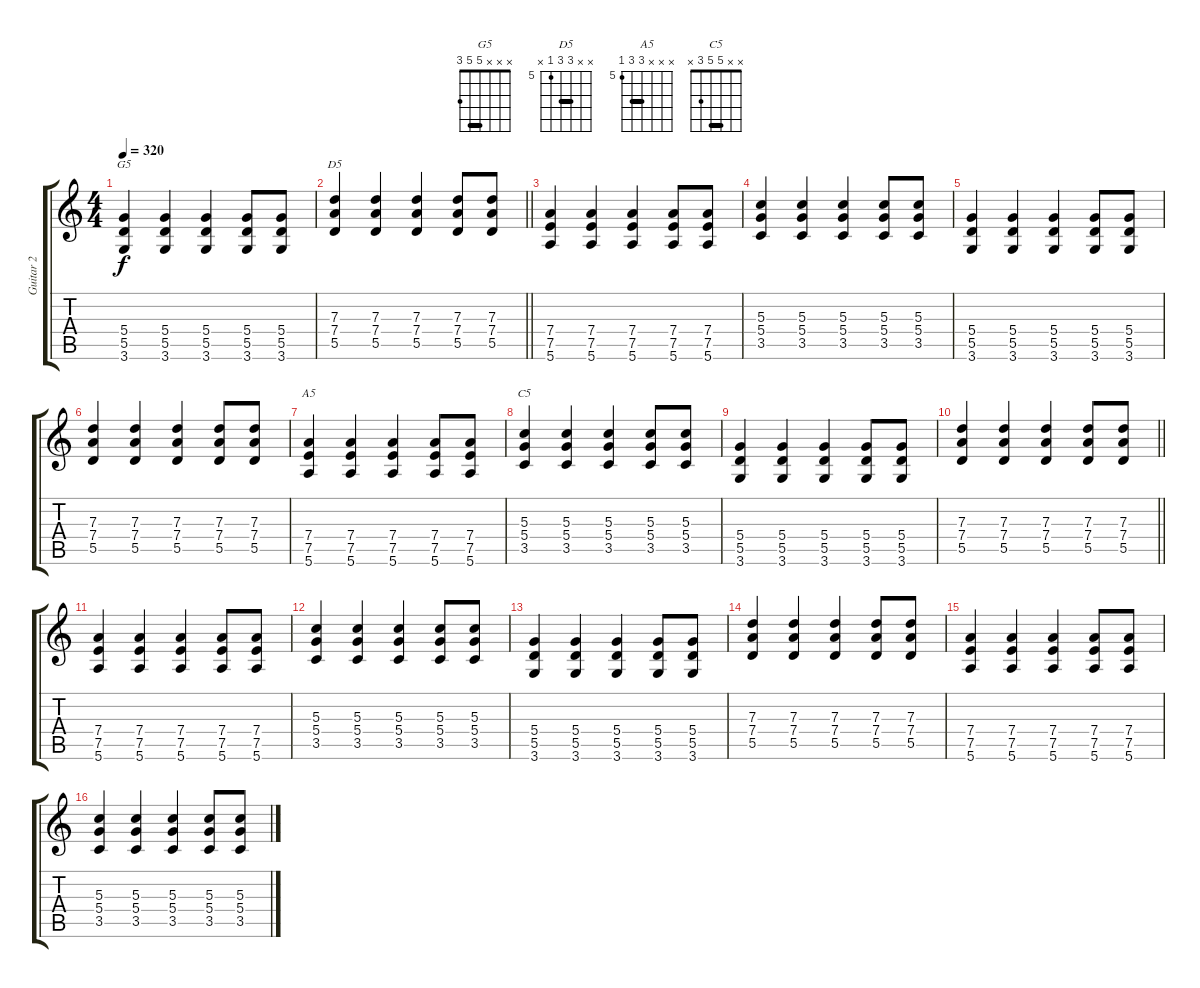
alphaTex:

\track ("Guitar 2" "Guitar 2") {instrument acousticguitarsteel}
\staff {score tabs}
\tuning (E4 B3 G3 D3 A2 E2) {hide}
\chord ("G5" x x x 5 5 3) {barre 5}
\chord ("D5" x x 7 7 5 x) {firstfret 5 barre 7}
\chord ("A5" x x x 7 7 5) {firstfret 5 barre 7}
\chord ("C5" x x 5 5 3 x) {barre 5}
\ts (4 4)
\tempo 320
\clef g2
\ks c
(5.4 5.5 3.6).4{ch "G5" dy f} (5.4 5.5 3.6).4 (5.4 5.5 3.6).4 (5.4 5.5 3.6).8 (5.4 5.5 3.6).8 |
\barLineRight lightlight
(7.3 7.4 5.5).4{ch "D5"} (7.3 7.4 5.5).4 (7.3 7.4 5.5).4 (7.3 7.4 5.5).8 (7.3 7.4 5.5).8 |
(7.4 7.5 5.6).4 (7.4 7.5 5.6).4 (7.4 7.5 5.6).4 (7.4 7.5 5.6).8 (7.4 7.5 5.6).8 |
(5.3 5.4 3.5).4 (5.3 5.4 3.5).4 (5.3 5.4 3.5).4 (5.3 5.4 3.5).8 (5.3 5.4 3.5).8 |
(5.4 5.5 3.6).4 (5.4 5.5 3.6).4 (5.4 5.5 3.6).4 (5.4 5.5 3.6).8 (5.4 5.5 3.6).8 |
(7.3 7.4 5.5).4 (7.3 7.4 5.5).4 (7.3 7.4 5.5).4 (7.3 7.4 5.5).8 (7.3 7.4 5.5).8 |
(7.4 7.5 5.6).4{ch "A5"} (7.4 7.5 5.6).4 (7.4 7.5 5.6).4 (7.4 7.5 5.6).8 (7.4 7.5 5.6).8 |
(5.3 5.4 3.5).4{ch "C5"} (5.3 5.4 3.5).4 (5.3 5.4 3.5).4 (5.3 5.4 3.5).8 (5.3 5.4 3.5).8 |
(5.4 5.5 3.6).4 (5.4 5.5 3.6).4 (5.4 5.5 3.6).4 (5.4 5.5 3.6).8 (5.4 5.5 3.6).8 |
\barLineRight lightlight
(7.3 7.4 5.5).4 (7.3 7.4 5.5).4 (7.3 7.4 5.5).4 (7.3 7.4 5.5).8 (7.3 7.4 5.5).8 |
(7.4 7.5 5.6).4 (7.4 7.5 5.6).4 (7.4 7.5 5.6).4 (7.4 7.5 5.6).8 (7.4 7.5 5.6).8 |
(5.3 5.4 3.5).4 (5.3 5.4 3.5).4 (5.3 5.4 3.5).4 (5.3 5.4 3.5).8 (5.3 5.4 3.5).8 |
(5.4 5.5 3.6).4 (5.4 5.5 3.6).4 (5.4 5.5 3.6).4 (5.4 5.5 3.6).8 (5.4 5.5 3.6).8 |
(7.3 7.4 5.5).4 (7.3 7.4 5.5).4 (7.3 7.4 5.5).4 (7.3 7.4 5.5).8 (7.3 7.4 5.5).8 |
(7.4 7.5 5.6).4 (7.4 7.5 5.6).4 (7.4 7.5 5.6).4 (7.4 7.5 5.6).8 (7.4 7.5 5.6).8 |
(5.3 5.4 3.5).4 (5.3 5.4 3.5).4 (5.3 5.4 3.5).4 (5.3 5.4 3.5).8 (5.3 5.4 3.5).8
